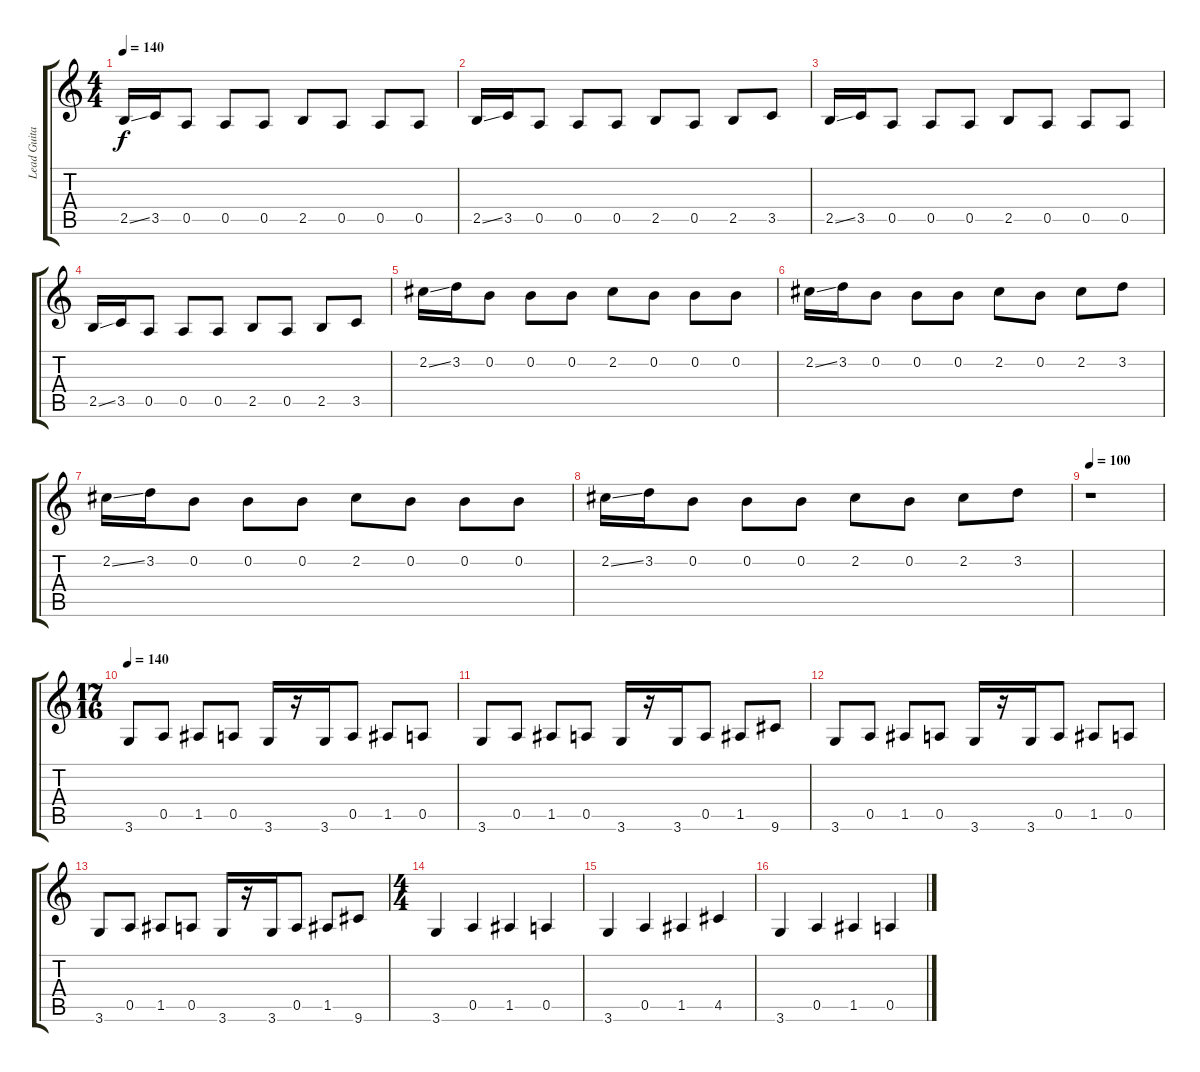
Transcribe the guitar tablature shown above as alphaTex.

\track ("Lead Guitar" "Lead Guita") {instrument distortionguitar}
\staff {score tabs}
\tuning (E4 B3 G3 D3 A2 E2) {hide}
\ts (4 4)
\tempo 140
\clef g2
\ks c
2.5{ss}.16{dy f} 3.5.16 0.5.8 0.5.8 0.5.8 2.5.8 0.5.8 0.5.8 0.5.8 |
2.5{ss}.16 3.5.16 0.5.8 0.5.8 0.5.8 2.5.8 0.5.8 2.5.8 3.5.8 |
2.5{ss}.16 3.5.16 0.5.8 0.5.8 0.5.8 2.5.8 0.5.8 0.5.8 0.5.8 |
2.5{ss}.16 3.5.16 0.5.8 0.5.8 0.5.8 2.5.8 0.5.8 2.5.8 3.5.8 |
2.2{ss}.16 3.2.16 0.2.8 0.2.8 0.2.8 2.2.8 0.2.8 0.2.8 0.2.8 |
2.2{ss}.16 3.2.16 0.2.8 0.2.8 0.2.8 2.2.8 0.2.8 2.2.8 3.2.8 |
2.2{ss}.16 3.2.16 0.2.8 0.2.8 0.2.8 2.2.8 0.2.8 0.2.8 0.2.8 |
2.2{ss}.16 3.2.16 0.2.8 0.2.8 0.2.8 2.2.8 0.2.8 2.2.8 3.2.8 |
\tempo 100
r.1 |
\ts (17 16)
\tempo 120
\tempo 140
3.6.8 0.5.8 1.5.8 0.5.8 3.6.16 r.16 3.6.16 0.5.8 1.5.8 0.5.8 |
3.6.8 0.5.8 1.5.8 0.5.8 3.6.16 r.16 3.6.16 0.5.8 1.5.8 9.6.8 |
3.6.8 0.5.8 1.5.8 0.5.8 3.6.16 r.16 3.6.16 0.5.8 1.5.8 0.5.8 |
3.6.8 0.5.8 1.5.8 0.5.8 3.6.16 r.16 3.6.16 0.5.8 1.5.8 9.6.8 |
\ts (4 4)
3.6.4 0.5.4 1.5.4 0.5.4 |
3.6.4 0.5.4 1.5.4 4.5.4 |
3.6.4 0.5.4 1.5.4 0.5.4
